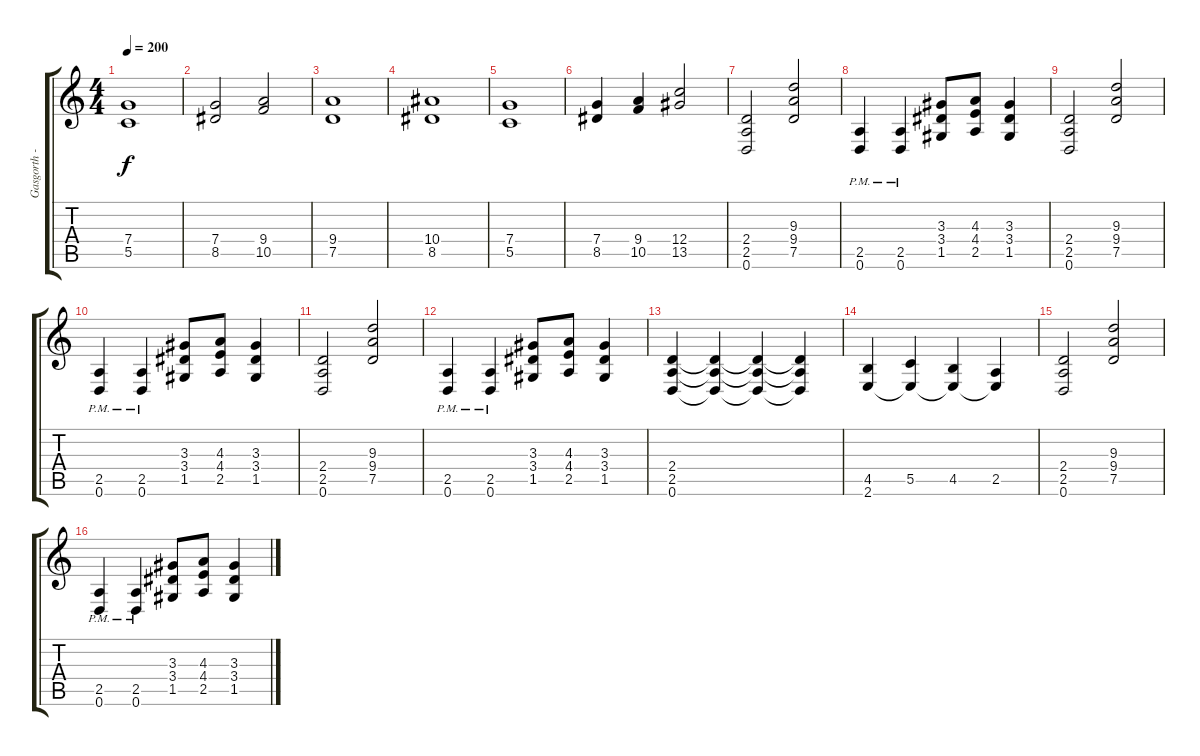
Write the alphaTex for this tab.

\track ("Gasgorth - Aris " "Gasgorth -") {instrument distortionguitar}
\staff {score tabs}
\tuning (D4 A3 F3 C3 G2 D2) {hide}
\ts (4 4)
\tempo 200
\clef g2
\ks c
(7.4 5.5).1{dy f} |
(7.4 8.5).2 (9.4 10.5).2 |
(9.4 7.5).1 |
(10.4 8.5).1 |
(7.4 5.5).1 |
(7.4 8.5).4 (9.4 10.5).4 (12.4 13.5).2 |
(2.4 2.5 0.6).2 (9.3 9.4 7.5).2 |
(2.5{pm} 0.6{pm}).4 (2.5{pm} 0.6{pm}).4 (3.3 3.4 1.5).8 (4.3 4.4 2.5).8 (3.3 3.4 1.5).4 |
(2.4 2.5 0.6).2 (9.3 9.4 7.5).2 |
(2.5{pm} 0.6{pm}).4 (2.5{pm} 0.6{pm}).4 (3.3 3.4 1.5).8 (4.3 4.4 2.5).8 (3.3 3.4 1.5).4 |
(2.4 2.5 0.6).2 (9.3 9.4 7.5).2 |
(2.5{pm} 0.6{pm}).4 (2.5{pm} 0.6{pm}).4 (3.3 3.4 1.5).8 (4.3 4.4 2.5).8 (3.3 3.4 1.5).4 |
(2.4 2.5 0.6).4 (2.4{t} 2.5{t} 0.6{t}).4 (2.4{t} 2.5{t} 0.6{t}).4 (2.4{t} 2.5{t} 0.6{t}).4 |
(4.5 2.6).4 (5.5 2.6{t}).4 (4.5 2.6{t}).4 (2.5 2.6{t}).4 |
(2.4 2.5 0.6).2 (9.3 9.4 7.5).2 |
(2.5{pm} 0.6{pm}).4 (2.5{pm} 0.6{pm}).4 (3.3 3.4 1.5).8 (4.3 4.4 2.5).8 (3.3 3.4 1.5).4
